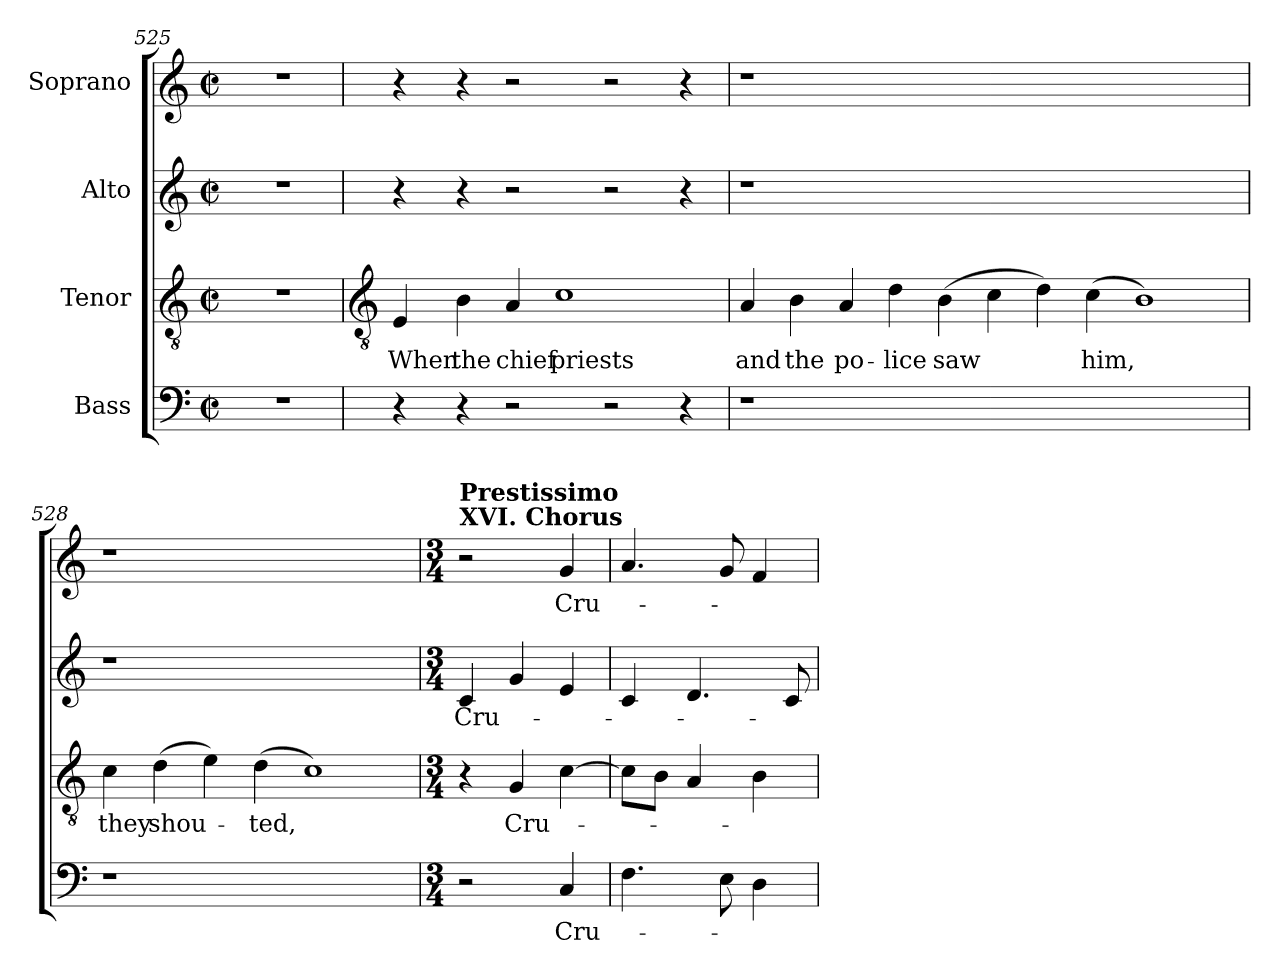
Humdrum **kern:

**kern	**text	**kern	**text	**kern	**text	**kern	**text
*part4	*part4	*part3	*part3	*part2	*part2	*part1	*part1
*staff4	*staff4	*staff3	*staff3	*staff2	*staff2	*staff1	*staff1
*I"Bass	*	*I"Tenor	*	*I"Alto	*	*I"Soprano	*
!!LO:LB:g=z
*clefF4	*	*clefGv2	*	*clefG2	*	*clefG2	*
*	*	*ITrd7c12	*	*	*	*	*
*k[]	*	*k[]	*	*k[]	*	*k[]	*
*C:	*	*C:	*	*C:	*	*C:	*
*M2/2	*	*M2/2	*	*M2/2	*	*M2/2	*
*met(c|)	*	*met(c|)	*	*met(c|)	*	*met(c|)	*
=525	=525	=525	=525	=525	=525	=525	=525
1r	.	1r	.	1r	.	1r	.
=526	=526	=526	=526	=526	=526	=526	=526
*	*	*clefGv2	*	*	*	*	*
!	!	!	!LO:LY:b:color=#000000	!	!	!	!
4r	.	4EEi/	When	4r	.	4r	.
!	!	!	!LO:LY:b:color=#000000	!	!	!	!
4r	.	4BBi\	the	4r	.	4r	.
!	!	!	!LO:LY:b:color=#000000	!	!	!	!
2r	.	4AAi/	chief	2r	.	2r	.
!	!	!	!LO:LY:b:color=#000000	!	!	!	!
.	.	1Ci	priests	.	.	.	.
2r	.	.	.	2r	.	2r	.
4r	.	.	.	4r	.	4r	.
=527	=527	=527	=527	=527	=527	=527	=527
!LO:N:vis=1	!	!	!	!	!	!	!
!	!	!	!LO:LY:b:color=#000000	!LO:N:vis=1	!	!LO:N:vis=1	!
1r	.	4AAi/	and	1r	.	1r	.
!	!	!	!LO:LY:b:color=#000000	!	!	!	!
.	.	4BBi\	the	.	.	.	.
!	!	!	!LO:LY:b:color=#000000	!	!	!	!
.	.	4AAi/	po-	.	.	.	.
!	!	!	!LO:LY:b:color=#000000	!	!	!	!
.	.	4Di\	-lice	.	.	.	.
!	!	!	!LO:LY:b:color=#000000	!	!	!	!
0ryy	.	(4BBi\	saw	0ryy	.	0ryy	.
.	.	4Ci\	.	.	.	.	.
.	.	4Di\)	.	.	.	.	.
!	!	!	!LO:LY:b:color=#000000	!	!	!	!
.	.	(4Ci\	him,	.	.	.	.
.	.	1BBi)	.	.	.	.	.
=528	=528	=528	=528	=528	=528	=528	=528
!LO:N:vis=1	!	!	!	!	!	!	!
!	!	!	!LO:LY:b:color=#000000	!LO:N:vis=1	!	!LO:N:vis=1	!
1r	.	4Ci\	they	1r	.	1r	.
!	!	!	!LO:LY:b:color=#000000	!	!	!	!
.	.	(4Di\	shou-	.	.	.	.
.	.	4Ei\)	.	.	.	.	.
!	!	!	!LO:LY:b:color=#000000	!	!	!	!
.	.	(4Di\	-ted,	.	.	.	.
1ryy	.	1Ci)	.	1ryy	.	1ryy	.
!!LO:LB:g=z
=529	=529	=529	=529	=529	=529	=529	=529
*M3/4	*	*M3/4	*	*M3/4	*	*M3/4	*
*	*	*	*	*	*	*MM180	*
!	!	!	!	!	!	!LO:TX:a:B:t=XVI. Chorus	!
!	!	!	!	!	!	!LO:TX:a:B:t=Prestissimo	!
!	!	!	!	!	!LO:LY:b:color=#000000	!	!
2r	.	4r	.	4ci/	Cru-	2r	.
!	!	!	!LO:LY:b:color=#000000	!	!	!	!
.	.	4GGi/	Cru-	4gi/	.	.	.
!	!LO:LY:b:color=#000000	!	!	!	!	!	!
!	!	!	!	!	!	!	!LO:LY:b:color=#000000
4Ci/	Cru-	[>4Ci\	.	4ei/	.	4gi/	Cru-
=530	=530	=530	=530	=530	=530	=530	=530
4.Fi\	.	8Ci\L]	.	4ci/	.	4.ai/	.
.	.	8BBi\J	.	.	.	.	.
.	.	4AAi/	.	4.di/	.	.	.
8Ei\	.	.	.	.	.	8gi/	.
4Di\	.	4BBi\	.	.	.	4fi/	.
.	.	.	.	8ci/	.	.	.
=	=	=	=	=	=	=	=
*-	*-	*-	*-	*-	*-	*-	*-
